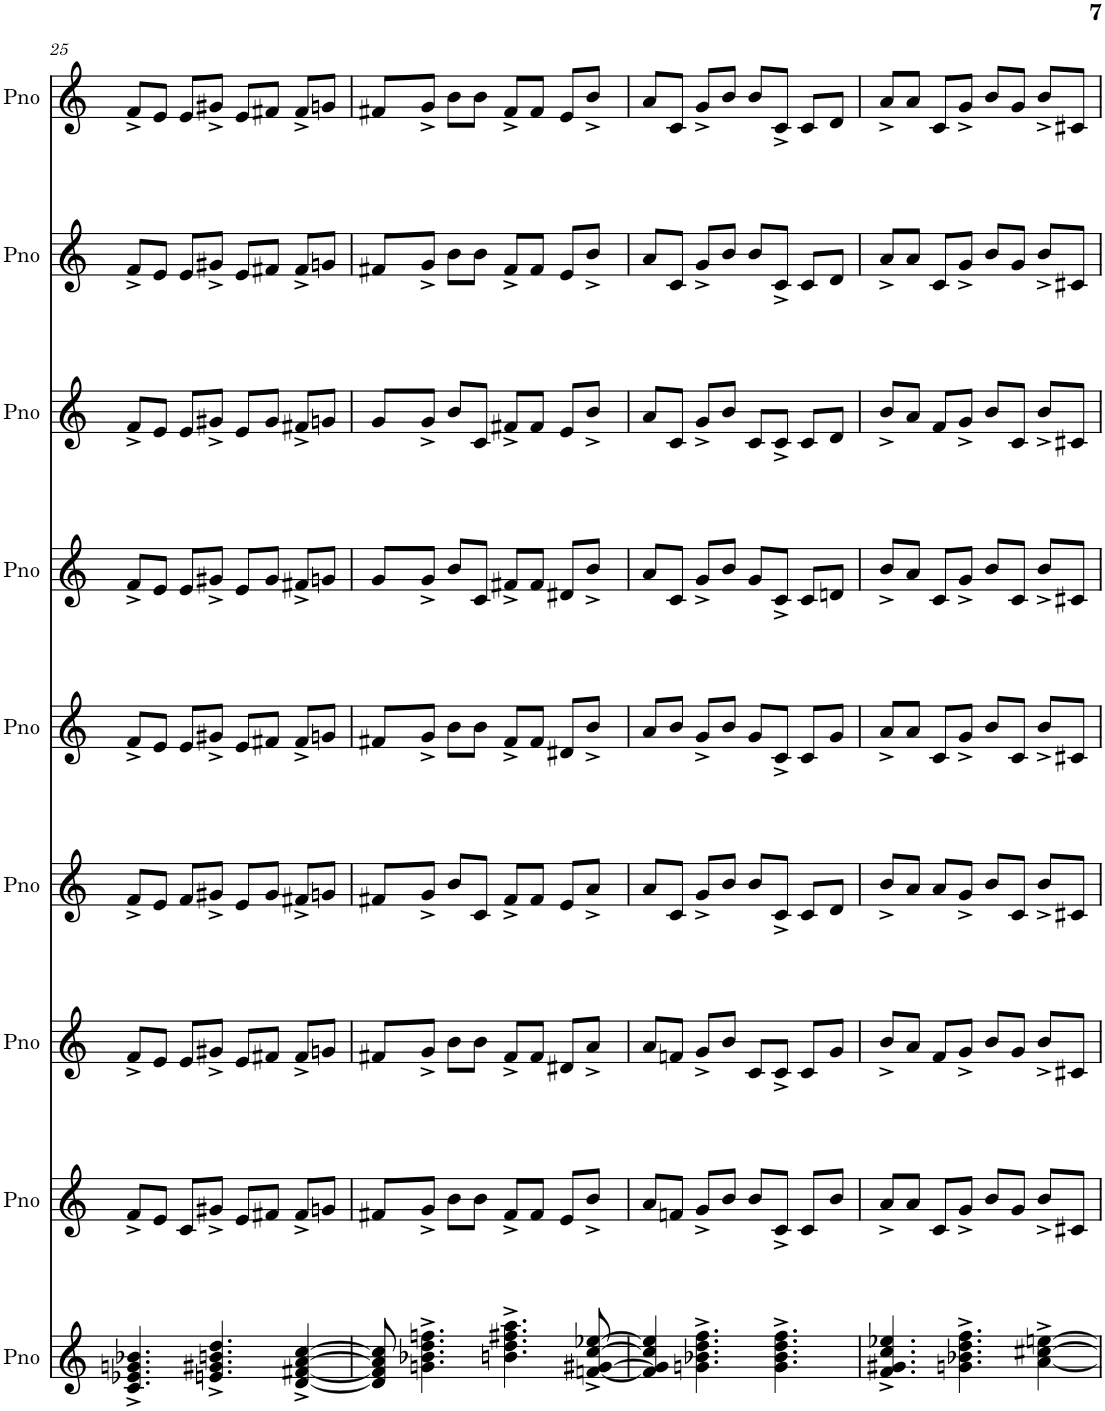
**kern	**kern	**kern	**kern	**kern	**kern	**kern	**kern	**kern
*part9	*part8	*part7	*part6	*part5	*part4	*part3	*part2	*part1
*staff9	*staff8	*staff7	*staff6	*staff5	*staff4	*staff3	*staff2	*staff1
*I"Piano	*I"Piano	*I"Piano	*I"Piano	*I"Piano	*I"Piano	*I"Piano	*I"Piano	*I"Piano
*I'Pno	*I'Pno	*I'Pno	*I'Pno	*I'Pno	*I'Pno	*I'Pno	*I'Pno	*I'Pno
!!LO:PB:g=z
*clefG2	*clefG2	*clefG2	*clefG2	*clefG2	*clefG2	*clefG2	*clefG2	*clefG2
*k[]	*k[]	*k[]	*k[]	*k[]	*k[]	*k[]	*k[]	*k[]
*M4/4	*M4/4	*M4/4	*M4/4	*M4/4	*M4/4	*M4/4	*M4/4	*M4/4
=25	=25	=25	=25	=25	=25	=25	=25	=25
4.c/^ 4.e-X/^ 4.gn/^ 4.b-X/^	8f^/L	8f^/L	8f^/L	8f^/L	8f^/L	8f^/L	8f^/L	8f^/L
.	8e/J	8e/J	8e/J	8e/J	8e/J	8e/J	8e/J	8e/J
.	8c/L	8e/L	8f/L	8e/L	8e/L	8e/L	8e/L	8e/L
4.en/^ 4.g#X/^ 4.bn/^ 4.dd/^	8g#X^/J	8g#X^/J	8g#X^/J	8g#X^/J	8g#X^/J	8g#X^/J	8g#X^/J	8g#X^/J
.	8e/L	8e/L	8e/L	8e/L	8e/L	8e/L	8e/L	8e/L
.	8f#X/J	8f#X/J	8g#/J	8f#X/J	8g#/J	8g#/J	8f#X/J	8f#X/J
[4d/^ [4f#X/^ [4a/^ [4cc/^	8f#^/L	8f#^/L	8f#X^/L	8f#^/L	8f#X^/L	8f#X^/L	8f#^/L	8f#^/L
.	8gn/J	8gn/J	8gn/J	8gn/J	8gn/J	8gn/J	8gn/J	8gn/J
=26	=26	=26	=26	=26	=26	=26	=26	=26
8d/] 8f#/] 8a/] 8cc/]	8f#X/L	8f#X/L	8f#X/L	8f#X/L	8g/L	8g/L	8f#X/L	8f#X/L
4.gn\^ 4.b-X\^ 4.dd\^ 4.ffn\^	8g^/J	8g^/J	8g^/J	8g^/J	8g^/J	8g^/J	8g^/J	8g^/J
.	8b\L	8b\L	8b/L	8b\L	8b/L	8b/L	8b\L	8b\L
.	8b\J	8b\J	8c/J	8b\J	8c/J	8c/J	8b\J	8b\J
4.bn\^ 4.dd\^ 4.ff#X\^ 4.aa\^	8f#^/L	8f#^/L	8f#^/L	8f#^/L	8f#X^/L	8f#X^/L	8f#^/L	8f#^/L
.	8f#/J	8f#/J	8f#/J	8f#/J	8f#/J	8f#/J	8f#/J	8f#/J
.	8e/L	8d#X/L	8e/L	8d#X/L	8d#X/L	8e/L	8e/L	8e/L
[8fn/^ [8g#X/^ [8cc/^ [8ee-X/^	8b^/J	8a^/J	8a^/J	8b^/J	8b^/J	8b^/J	8b^/J	8b^/J
=27	=27	=27	=27	=27	=27	=27	=27	=27
4f/] 4g#/] 4cc/] 4ee-/]	8a/L	8a/L	8a/L	8a/L	8a/L	8a/L	8a/L	8a/L
.	8fn/J	8fn/J	8c/J	8b/J	8c/J	8c/J	8c/J	8c/J
4.gn\^ 4.b-X\^ 4.dd\^ 4.ff\^	8g^/L	8g^/L	8g^/L	8g^/L	8g^/L	8g^/L	8g^/L	8g^/L
.	8b/J	8b/J	8b/J	8b/J	8b/J	8b/J	8b/J	8b/J
.	8b/L	8c/L	8b/L	8g/L	8g/L	8c/L	8b/L	8b/L
4.g\^ 4.b-\^ 4.dd\^ 4.ff\^	8c^/J	8c^/J	8c^/J	8c^/J	8c^/J	8c^/J	8c^/J	8c^/J
.	8c/L	8c/L	8c/L	8c/L	8c/L	8c/L	8c/L	8c/L
.	8b/J	8g/J	8d/J	8g/J	8dn/J	8d/J	8d/J	8d/J
=28	=28	=28	=28	=28	=28	=28	=28	=28
4.f/^ 4.g#X/^ 4.cc/^ 4.ee-X/^	8a^/L	8b^/L	8b^/L	8a^/L	8b^/L	8b^/L	8a^/L	8a^/L
.	8a/J	8a/J	8a/J	8a/J	8a/J	8a/J	8a/J	8a/J
.	8c/L	8f/L	8a/L	8c/L	8c/L	8f/L	8c/L	8c/L
4.gn\^ 4.b-X\^ 4.dd\^ 4.ff\^	8g^/J	8g^/J	8g^/J	8g^/J	8g^/J	8g^/J	8g^/J	8g^/J
.	8b/L	8b/L	8b/L	8b/L	8b/L	8b/L	8b/L	8b/L
.	8g/J	8g/J	8c/J	8c/J	8c/J	8c/J	8g/J	8g/J
[4a\^ [4cc#X\^ [4een\^	8b^/L	8b^/L	8b^/L	8b^/L	8b^/L	8b^/L	8b^/L	8b^/L
.	8c#X/J	8c#X/J	8c#X/J	8c#X/J	8c#X/J	8c#X/J	8c#X/J	8c#X/J
=	=	=	=	=	=	=	=	=
*-	*-	*-	*-	*-	*-	*-	*-	*-
